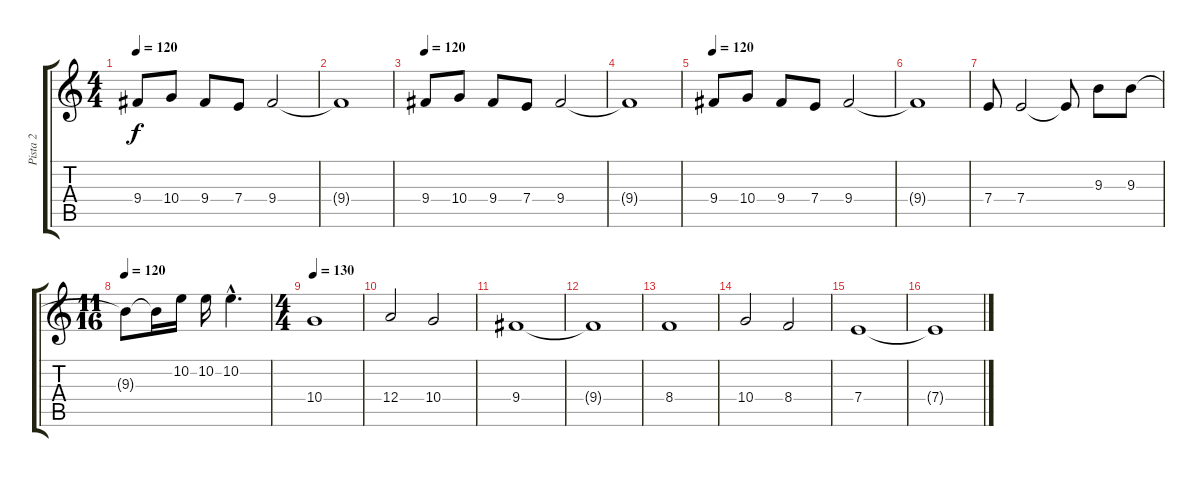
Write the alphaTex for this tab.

\track ("Pista 2" "Pista 2") {instrument distortionguitar}
\staff {score tabs}
\tuning (B3 Gb3 D3 A2 E2 B1) {hide}
\ts (4 4)
\tempo 120
\clef g2
\ks c
9.4.8{dy f} 10.4.8 9.4.8 7.4.8 9.4.2 |
9.4{t}.1 |
\tempo 120
9.4.8 10.4.8 9.4.8 7.4.8 9.4.2 |
9.4{t}.1 |
\tempo 120
9.4.8 10.4.8 9.4.8 7.4.8 9.4.2 |
9.4{t}.1 |
7.4.8 7.4.2 7.4{t}.8 9.3.8 9.3.8 |
\ts (11 16)
\tempo 120
9.3{t}.8 9.3{t}.16 10.2.16 10.2.16 10.2{hac}.4{d} |
\ts (4 4)
\tempo 130
10.4.1 |
12.4.2 10.4.2 |
9.4.1 |
9.4{t}.1 |
8.4.1 |
10.4.2 8.4.2 |
7.4.1 |
7.4{t}.1
